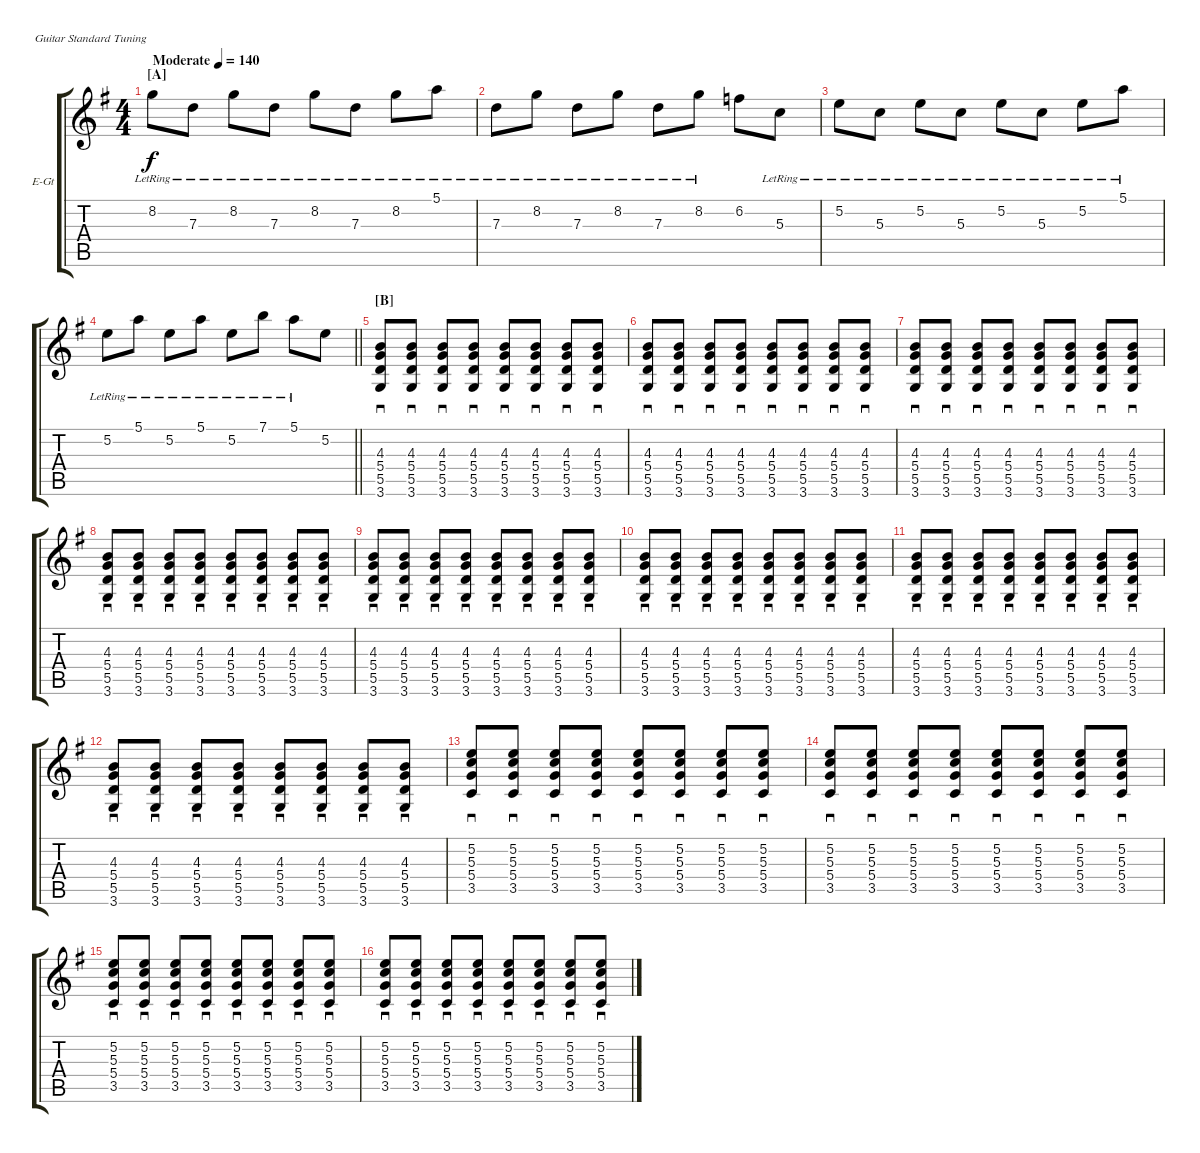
\bracketExtendMode groupsimilarinstruments
\firstSystemTrackNameOrientation horizontal
\otherSystemsTrackNameOrientation horizontal
\track ("Albert Hammond Jr." "E-Gt") {instrument overdrivenguitar}
\staff {score tabs}
\tuning (E4 B3 G3 D3 A2 E2)
\ts (4 4)
\beaming (8 2 2 2 2)
\section ("A" "")
\tempo (140 "Moderate")
\clef g2
\ks g
8.2{lr}.8{dy f instrument overdrivenguitar} 7.3{lr}.8 8.2{lr}.8 7.3{lr}.8 8.2{lr}.8 7.3{lr}.8 8.2{lr}.8 5.1{lr}.8 |
7.3{lr}.8 8.2{lr}.8 7.3{lr}.8 8.2{lr}.8 7.3{lr}.8 8.2{lr}.8 6.2.8 5.3{lr}.8 |
5.2{lr}.8 5.3{lr}.8 5.2{lr}.8 5.3{lr}.8 5.2{lr}.8 5.3{lr}.8 5.2{lr}.8 5.1{lr}.8 |
\barLineRight lightlight
5.2{lr}.8 5.1{lr}.8 5.2{lr}.8 5.1{lr}.8 5.2{lr}.8 7.1{lr}.8 5.1{lr}.8 5.2.8 |
\section ("B" "")
(4.3 5.4 5.5 3.6).8{sd} (4.3 5.4 5.5 3.6).8{sd} (4.3 5.4 5.5 3.6).8{sd} (4.3 5.4 5.5 3.6).8{sd} (4.3 5.4 5.5 3.6).8{sd} (4.3 5.4 5.5 3.6).8{sd} (4.3 5.4 5.5 3.6).8{sd} (4.3 5.4 5.5 3.6).8{sd} |
(4.3 5.4 5.5 3.6).8{sd} (4.3 5.4 5.5 3.6).8{sd} (4.3 5.4 5.5 3.6).8{sd} (4.3 5.4 5.5 3.6).8{sd} (4.3 5.4 5.5 3.6).8{sd} (4.3 5.4 5.5 3.6).8{sd} (4.3 5.4 5.5 3.6).8{sd} (4.3 5.4 5.5 3.6).8{sd} |
(4.3 5.4 5.5 3.6).8{sd} (4.3 5.4 5.5 3.6).8{sd} (4.3 5.4 5.5 3.6).8{sd} (4.3 5.4 5.5 3.6).8{sd} (4.3 5.4 5.5 3.6).8{sd} (4.3 5.4 5.5 3.6).8{sd} (4.3 5.4 5.5 3.6).8{sd} (4.3 5.4 5.5 3.6).8{sd} |
(4.3 5.4 5.5 3.6).8{sd} (4.3 5.4 5.5 3.6).8{sd} (4.3 5.4 5.5 3.6).8{sd} (4.3 5.4 5.5 3.6).8{sd} (4.3 5.4 5.5 3.6).8{sd} (4.3 5.4 5.5 3.6).8{sd} (4.3 5.4 5.5 3.6).8{sd} (4.3 5.4 5.5 3.6).8{sd} |
(4.3 5.4 5.5 3.6).8{sd} (4.3 5.4 5.5 3.6).8{sd} (4.3 5.4 5.5 3.6).8{sd} (4.3 5.4 5.5 3.6).8{sd} (4.3 5.4 5.5 3.6).8{sd} (4.3 5.4 5.5 3.6).8{sd} (4.3 5.4 5.5 3.6).8{sd} (4.3 5.4 5.5 3.6).8{sd} |
(4.3 5.4 5.5 3.6).8{sd} (4.3 5.4 5.5 3.6).8{sd} (4.3 5.4 5.5 3.6).8{sd} (4.3 5.4 5.5 3.6).8{sd} (4.3 5.4 5.5 3.6).8{sd} (4.3 5.4 5.5 3.6).8{sd} (4.3 5.4 5.5 3.6).8{sd} (4.3 5.4 5.5 3.6).8{sd} |
(4.3 5.4 5.5 3.6).8{sd} (4.3 5.4 5.5 3.6).8{sd} (4.3 5.4 5.5 3.6).8{sd} (4.3 5.4 5.5 3.6).8{sd} (4.3 5.4 5.5 3.6).8{sd} (4.3 5.4 5.5 3.6).8{sd} (4.3 5.4 5.5 3.6).8{sd} (4.3 5.4 5.5 3.6).8{sd} |
(4.3 5.4 5.5 3.6).8{sd} (4.3 5.4 5.5 3.6).8{sd} (4.3 5.4 5.5 3.6).8{sd} (4.3 5.4 5.5 3.6).8{sd} (4.3 5.4 5.5 3.6).8{sd} (4.3 5.4 5.5 3.6).8{sd} (4.3 5.4 5.5 3.6).8{sd} (4.3 5.4 5.5 3.6).8{sd} |
(5.2 5.3 5.4 3.5).8{sd} (5.2 5.3 5.4 3.5).8{sd} (5.2 5.3 5.4 3.5).8{sd} (5.2 5.3 5.4 3.5).8{sd} (5.2 5.3 5.4 3.5).8{sd} (5.2 5.3 5.4 3.5).8{sd} (5.2 5.3 5.4 3.5).8{sd} (5.2 5.3 5.4 3.5).8{sd} |
(5.2 5.3 5.4 3.5).8{sd} (5.2 5.3 5.4 3.5).8{sd} (5.2 5.3 5.4 3.5).8{sd} (5.2 5.3 5.4 3.5).8{sd} (5.2 5.3 5.4 3.5).8{sd} (5.2 5.3 5.4 3.5).8{sd} (5.2 5.3 5.4 3.5).8{sd} (5.2 5.3 5.4 3.5).8{sd} |
(5.2 5.3 5.4 3.5).8{sd} (5.2 5.3 5.4 3.5).8{sd} (5.2 5.3 5.4 3.5).8{sd} (5.2 5.3 5.4 3.5).8{sd} (5.2 5.3 5.4 3.5).8{sd} (5.2 5.3 5.4 3.5).8{sd} (5.2 5.3 5.4 3.5).8{sd} (5.2 5.3 5.4 3.5).8{sd} |
(5.2 5.3 5.4 3.5).8{sd} (5.2 5.3 5.4 3.5).8{sd} (5.2 5.3 5.4 3.5).8{sd} (5.2 5.3 5.4 3.5).8{sd} (5.2 5.3 5.4 3.5).8{sd} (5.2 5.3 5.4 3.5).8{sd} (5.2 5.3 5.4 3.5).8{sd} (5.2 5.3 5.4 3.5).8{sd}
